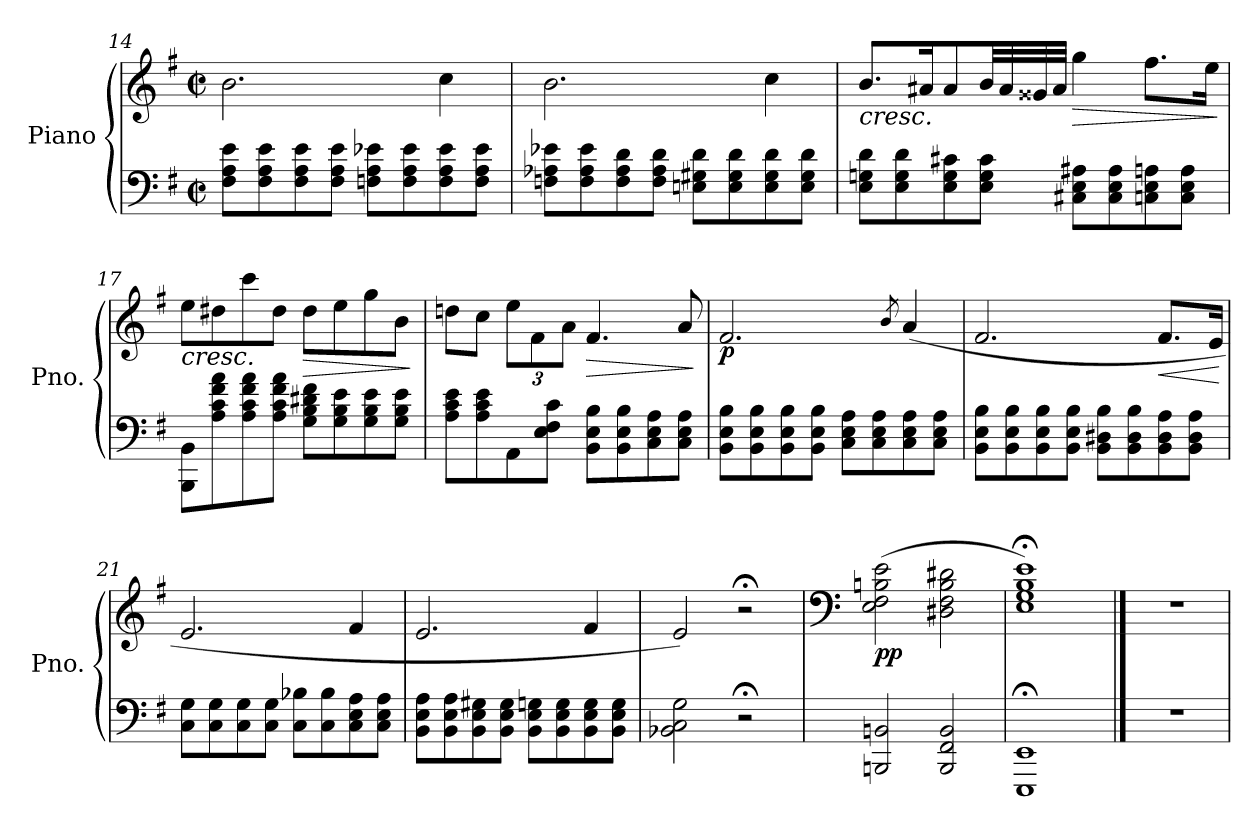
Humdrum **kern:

**kern	**kern	**dynam
*part1	*part1	*part1
*staff2	*staff1	*staff1/2
*I"Piano	*	*
*I'Pno.	*	*
*clefF4	*clefG2	*
*k[f#]	*k[f#]	*
*M2/2	*M2/2	*
*met(c|)	*met(c|)	*
=14	=14	=14
8F#\ 8A\ 8e\L	2.b\	.
8F#\ 8A\ 8e\	.	.
8F#\ 8A\ 8e\	.	.
8F#\ 8A\ 8e\J	.	.
8Fn\ 8A\ 8e-X\L	.	.
8F\ 8A\ 8e-\	.	.
8F\ 8A\ 8e-\	4cc\	.
8F\ 8A\ 8e-\J	.	.
!!LO:LB:g=z
=15	=15	=15
8Fn\ 8A-X\ 8e-X\L	2.b\	.
8F\ 8A-\ 8e-\	.	.
8F\ 8A-\ 8d\	.	.
8F\ 8A-\ 8d\J	.	.
8En\ 8G#X\ 8d\L	.	.
8E\ 8G#\ 8d\	.	.
8E\ 8G#\ 8d\	4cc\	.
8E\ 8G#\ 8d\J	.	.
=16	=16	=16
!	!	!LO:HP:b
8E\ 8Gn\ 8d\L	8.b/L	<
8E\ 8G\ 8d\	.	.
.	16a#X/K	.
8E\ 8G\ 8c#X\	8a#/	.
8E\ 8G\ 8c#\J	32b/LL	.
.	32a#/	.
.	32g##X/	.
.	32a#/JJJ	.
!	!	!LO:HP:b
8C#X\ 8E\ 8A#X\L	4gg\	>
8C#\ 8E\ 8A#\	.	.
8Cn\ 8E\ 8An\	8.ff#\L	.
8C\ 8E\ 8A\J	.	.
.	16ee\Jk	.
.	.	[ ]
=17	=17	=17
!	!	!LO:HP:b
8BBB\ 8BB\L	8ee\L	<
8A\ 8c\ 8f#\ 8a\	8dd#X\	.
8A\ 8c\ 8f#\ 8a\	8ccc\	.
8A\ 8c\ 8f#\ 8a\J	8dd#\J	.
!	!	!LO:HP:b
8G\ 8B\ 8d#X\ 8f#\L	8dd#\L	>
8G\ 8B\ 8e\	8ee\	.
8G\ 8B\ 8e\	8gg\	.
8G\ 8B\ 8e\J	8b\J	.
.	.	[ ]
!!LO:PB:g=z
=18	=18	=18
8A\ 8c\ 8e\L	8ddn\L	.
8A\ 8c\ 8e\	8cc\J	.
*	*Xbrackettup	*
8AA\	12ee\L	.
.	12f#\	.
8E\ 8F#\ 8c\J	.	.
.	12a\J	.
!	!	!LO:HP:b
8BB\ 8E\ 8B\L	4.f#/	>
8BB\ 8E\ 8B\	.	.
8C\ 8E\ 8A\	.	.
8C\ 8E\ 8A\J	8a/	.
.	.	]
=19	=19	=19
!	!	!LO:DY:b
8BB\ 8E\ 8B\L	2.f#/	p
8BB\ 8E\ 8B\	.	.
8BB\ 8E\ 8B\	.	.
8BB\ 8E\ 8B\J	.	.
8C\ 8E\ 8A\L	.	.
8C\ 8E\ 8A\	.	.
.	8qb/	.
8C\ 8E\ 8A\	(4a/	.
8C\ 8E\ 8A\J	.	.
=20	=20	=20
8BB\ 8E\ 8B\L	2.f#/	.
8BB\ 8E\ 8B\	.	.
8BB\ 8E\ 8B\	.	.
8BB\ 8E\ 8B\J	.	.
8BB\ 8D#X\ 8B\L	.	.
8BB\ 8D#\ 8B\	.	.
!	!	!LO:HP:b
8BB\ 8D#\ 8A\	8.f#/L	<
8BB\ 8D#\ 8A\J	.	.
.	16e/Jk	.
.	.	[
=21	=21	=21
8C\ 8G\L	2.e/	.
8C\ 8G\	.	.
8C\ 8G\	.	.
8C\ 8G\J	.	.
8C\ 8B-X\L	.	.
8C\ 8B-\	.	.
8C\ 8E\ 8A\	4f#/	.
8C\ 8E\ 8A\J	.	.
!!LO:LB:g=z
=22	=22	=22
8BB\ 8E\ 8A\L	2.e/	.
8BB\ 8E\ 8A\	.	.
8BB\ 8E\ 8G#X\	.	.
8BB\ 8E\ 8G#\J	.	.
8BB\ 8E\ 8Gn\L	.	.
8BB\ 8E\ 8G\	.	.
8BB\ 8E\ 8G\	4f#/	.
8BB\ 8E\ 8G\J	.	.
=23	=23	=23
2BB-X\ 2C\ 2G\	2e/)	.
2r;<	2r;<	.
=24	=24	=24
*	*clefF4	*
!	!	!LO:DY:b
2BBBn/ 2BBn/	(2E\ 2F#\ 2Bn\ 2e\	pp
2BBB/ 2FF#/ 2BB/	2D#X\ 2F#\ 2B\ 2d#X\	.
=25	=25	=25
1EEE;< 1EE;<	1E;< 1G;< 1B;< 1e;<)	.
==26	==26	==26
1r	1r	.
=	=	=
*-	*-	*-
